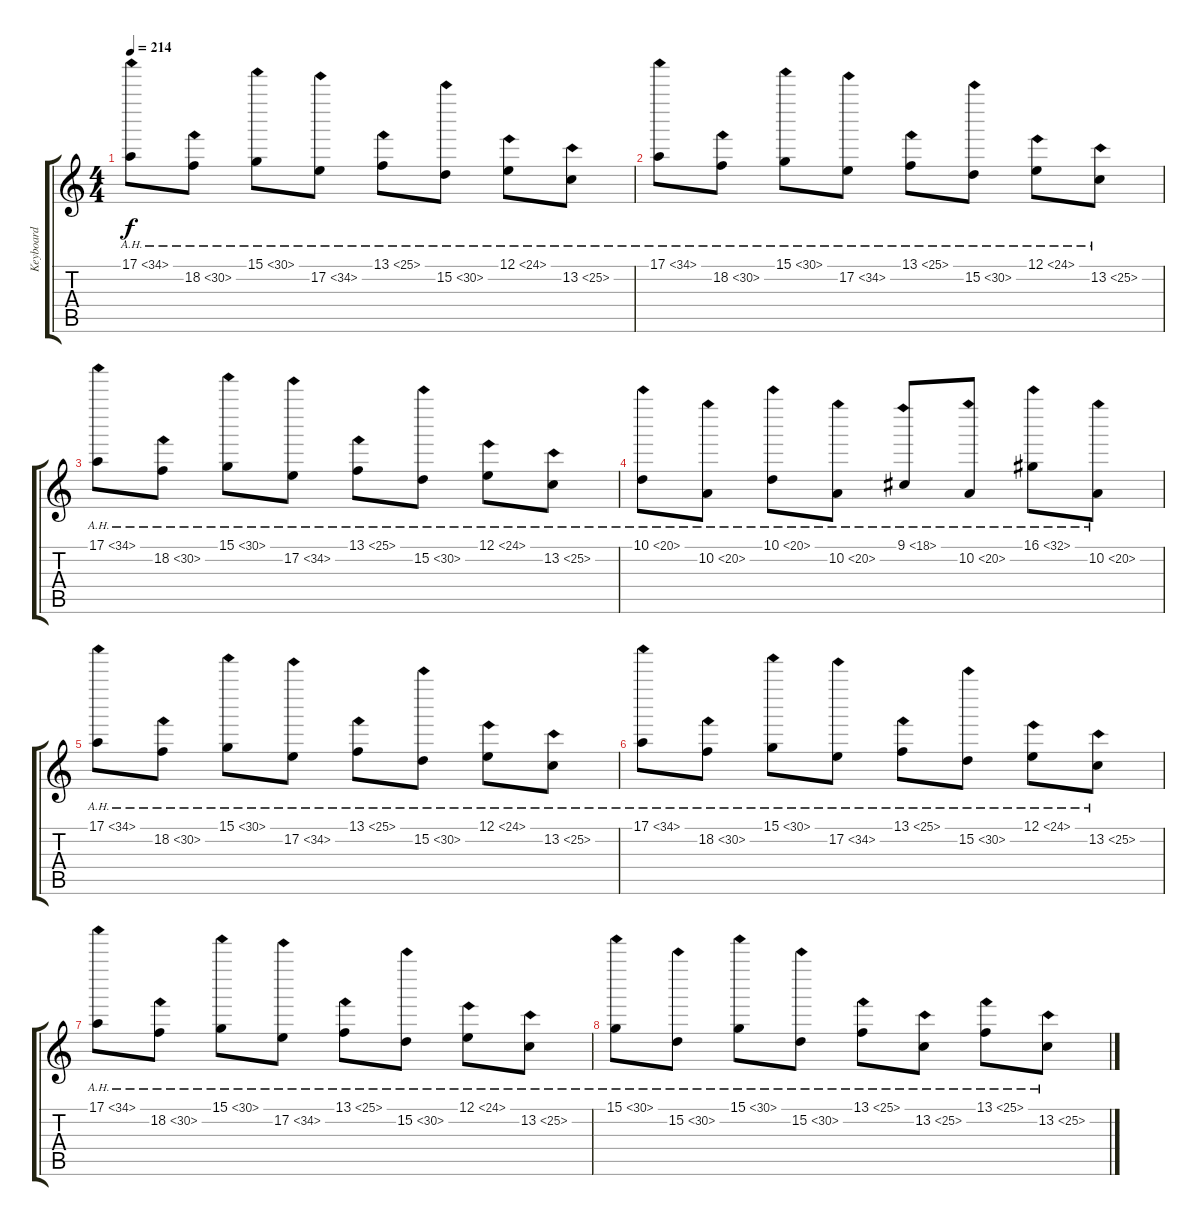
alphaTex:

\track ("Keyboard" "Keyboard") {instrument orchestralharp}
\staff {score tabs}
\tuning (E4 B3 G3 D3 A2 E2) {hide}
\ts (4 4)
\tempo 214
\clef g2
\ks c
17.1{ah 17}.8{dy f} 18.2{ah 12}.8 15.1{ah 15}.8 17.2{ah 17}.8 13.1{ah 12}.8 15.2{ah 15}.8 12.1{ah 12}.8 13.2{ah 12}.8 |
17.1{ah 17}.8 18.2{ah 12}.8 15.1{ah 15}.8 17.2{ah 17}.8 13.1{ah 12}.8 15.2{ah 15}.8 12.1{ah 12}.8 13.2{ah 12}.8 |
17.1{ah 17}.8 18.2{ah 12}.8 15.1{ah 15}.8 17.2{ah 17}.8 13.1{ah 12}.8 15.2{ah 15}.8 12.1{ah 12}.8 13.2{ah 12}.8 |
10.1{ah 10}.8 10.2{ah 10}.8 10.1{ah 10}.8 10.2{ah 10}.8 9.1{ah 9}.8 10.2{ah 10}.8 16.1{ah 16}.8 10.2{ah 10}.8 |
17.1{ah 17}.8{instrument synthstrings1} 18.2{ah 12}.8 15.1{ah 15}.8 17.2{ah 17}.8 13.1{ah 12}.8 15.2{ah 15}.8 12.1{ah 12}.8 13.2{ah 12}.8 |
17.1{ah 17}.8 18.2{ah 12}.8 15.1{ah 15}.8 17.2{ah 17}.8 13.1{ah 12}.8 15.2{ah 15}.8 12.1{ah 12}.8 13.2{ah 12}.8 |
17.1{ah 17}.8 18.2{ah 12}.8 15.1{ah 15}.8 17.2{ah 17}.8 13.1{ah 12}.8 15.2{ah 15}.8 12.1{ah 12}.8 13.2{ah 12}.8 |
15.1{ah 15}.8 15.2{ah 15}.8 15.1{ah 15}.8 15.2{ah 15}.8 13.1{ah 12}.8 13.2{ah 12}.8 13.1{ah 12}.8 13.2{ah 12}.8
